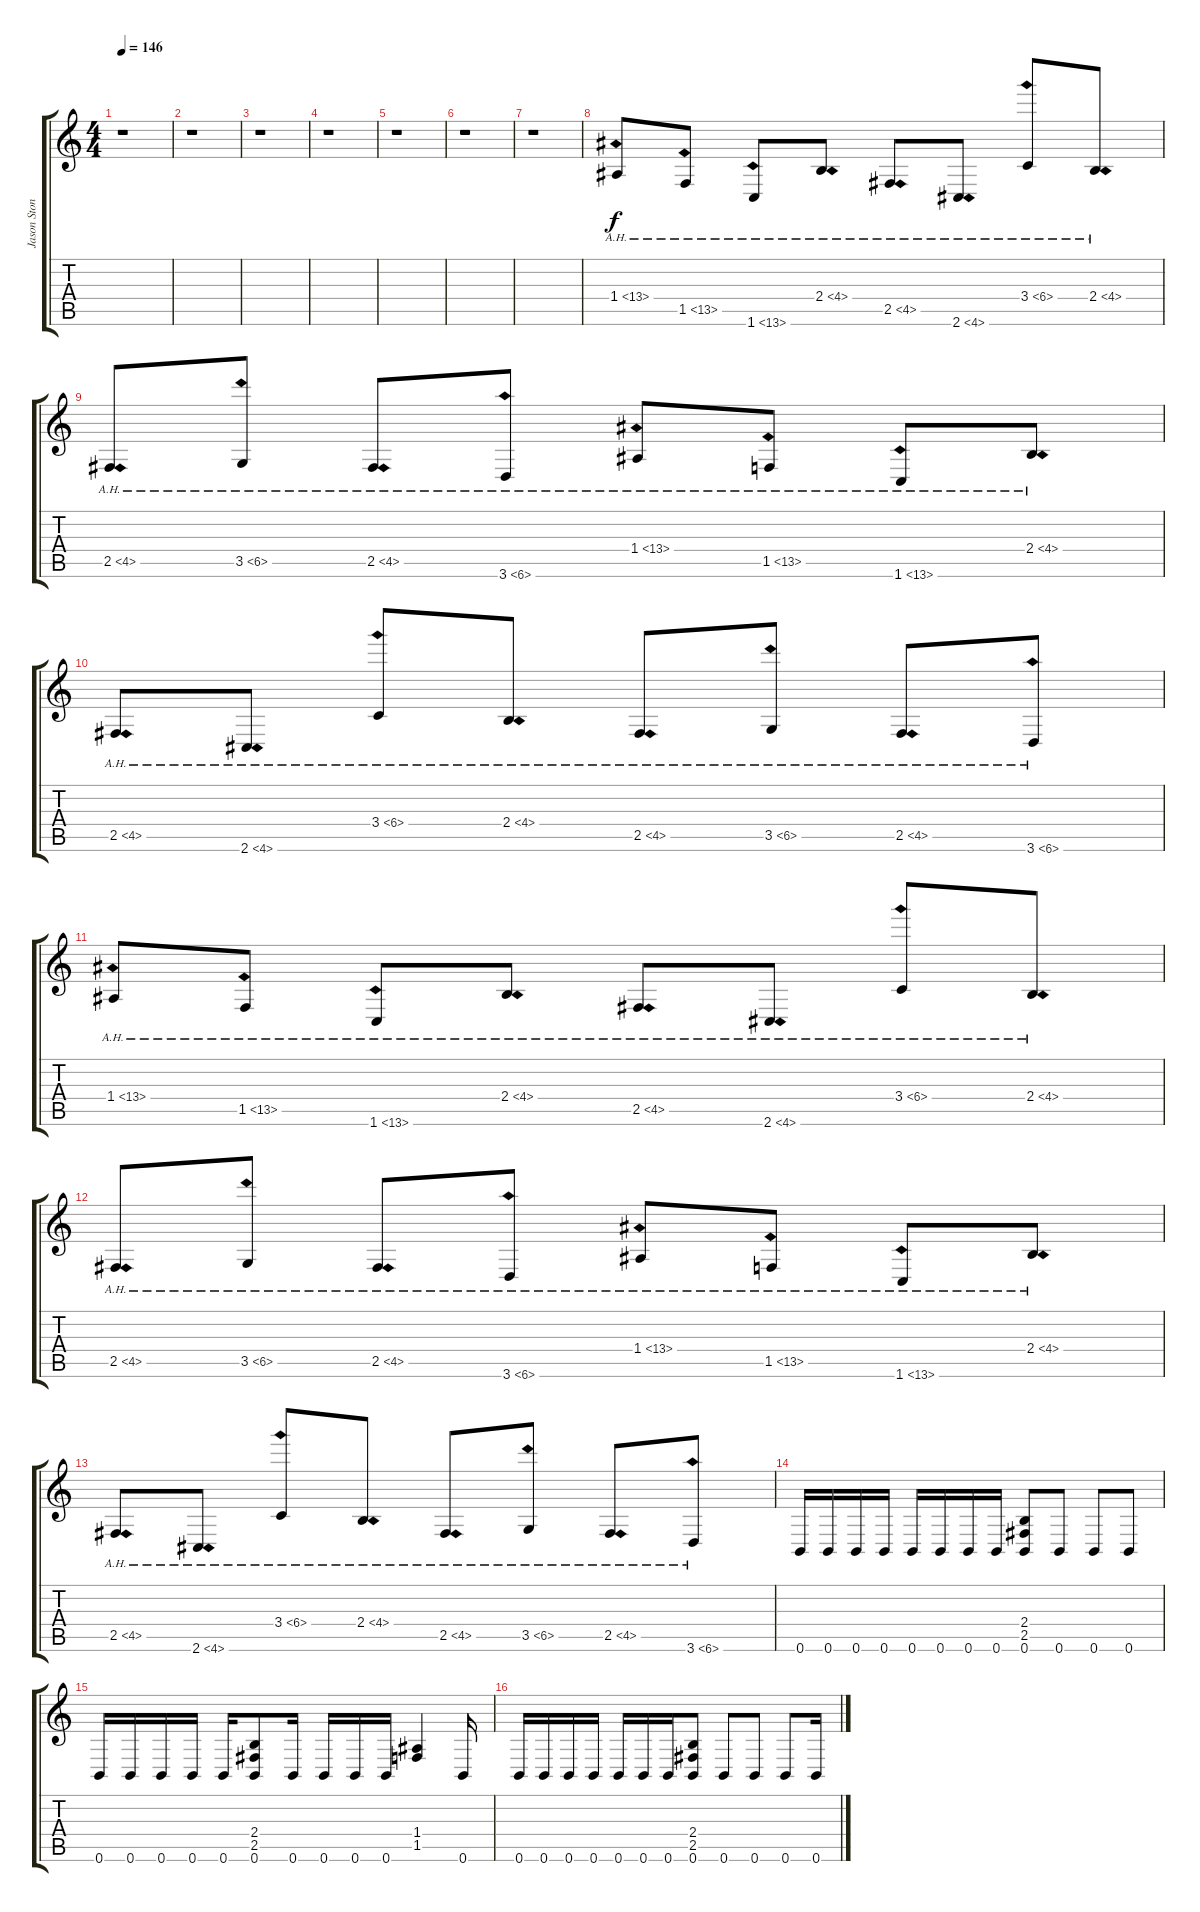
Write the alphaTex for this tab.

\track ("Jason Stone" "Jason Ston") {instrument distortionguitar}
\staff {score tabs}
\tuning (B3 Gb3 D3 A2 E2 B1) {hide}
\ts (4 4)
\tempo 146
\clef g2
\ks c
r.1{dy f instrument distortionguitar} |
r.1 |
r.1 |
r.1 |
r.1 |
r.1 |
r.1 |
1.4{ah 12}.8 1.5{ah 12}.8 1.6{ah 12}.8 2.4{ah 2}.8 2.5{ah 2}.8 2.6{ah 2}.8 3.4{ah 3}.8 2.4{ah 2}.8 |
2.5{ah 2}.8 3.5{ah 3}.8 2.5{ah 2}.8 3.6{ah 3}.8 1.4{ah 12}.8 1.5{ah 12}.8 1.6{ah 12}.8 2.4{ah 2}.8 |
2.5{ah 2}.8 2.6{ah 2}.8 3.4{ah 3}.8 2.4{ah 2}.8 2.5{ah 2}.8 3.5{ah 3}.8 2.5{ah 2}.8 3.6{ah 3}.8 |
1.4{ah 12}.8 1.5{ah 12}.8 1.6{ah 12}.8 2.4{ah 2}.8 2.5{ah 2}.8 2.6{ah 2}.8 3.4{ah 3}.8 2.4{ah 2}.8 |
2.5{ah 2}.8 3.5{ah 3}.8 2.5{ah 2}.8 3.6{ah 3}.8 1.4{ah 12}.8 1.5{ah 12}.8 1.6{ah 12}.8 2.4{ah 2}.8 |
2.5{ah 2}.8 2.6{ah 2}.8 3.4{ah 3}.8 2.4{ah 2}.8 2.5{ah 2}.8 3.5{ah 3}.8 2.5{ah 2}.8 3.6{ah 3}.8 |
0.6.16 0.6.16 0.6.16 0.6.16 0.6.16 0.6.16 0.6.16 0.6.16 (2.4 2.5 0.6).8 0.6.8 0.6.8 0.6.8 |
0.6.16 0.6.16 0.6.16 0.6.16 0.6.16 (2.4 2.5 0.6).8 0.6.16 0.6.16 0.6.16 0.6.16 (1.4 1.5).4 0.6.16 |
0.6.16 0.6.16 0.6.16 0.6.16 0.6.16 0.6.16 0.6.16 (2.4 2.5 0.6).8 0.6.8 0.6.8 0.6.8 0.6.16
